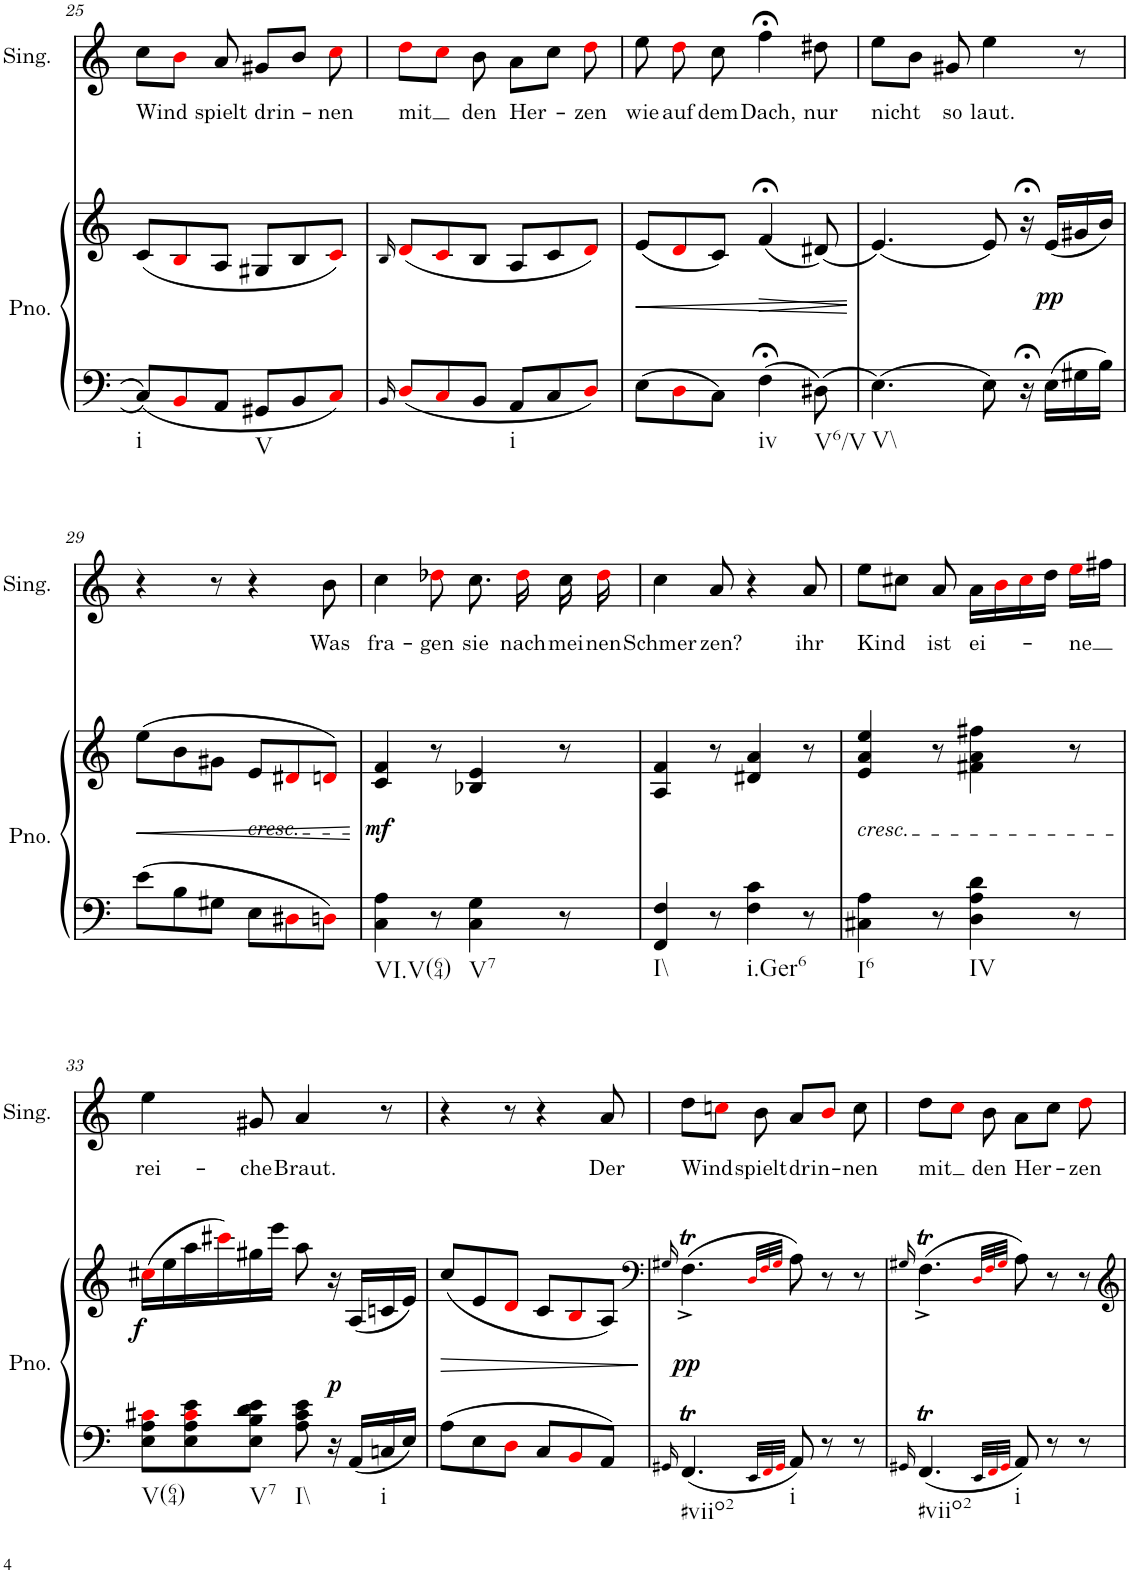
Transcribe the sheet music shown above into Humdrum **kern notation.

**kern	**kern	**dynam	**kern	**text
*part2	*part2	*part2	*part1	*part1
*staff3	*staff2	*staff2/3	*staff1	*staff1
*I"Pianoforte	*	*	*I"Singstimme	*
*I'Pno.	*	*	*I'Sing.	*
!!LO:PB:g=z
*clefF4	*clefG2	*	*clefG2	*
*k[]	*k[]	*	*k[]	*
*M6/8	*M6/8	*	*M6/8	*
=25	=25	=25	=25	=25
!LO:TX:b:t=i	!	!	!	!
!	!	!	!	!LO:LY:b
8C/L	(8c/L	.	8cc\L	Wind
8BBi/	8Bi/	.	8bi\J	.
!	!	!	!	!LO:LY:b
8AA/J	8A/J	.	8a/	spielt
!LO:TX:b:t=V	!	!	!	!
!	!	!	!	!LO:LY:b
8GG#X/L	8G#X/L	.	8g#X/L	drin-
8BB/	8B/	.	8b/J	.
!	!	!	!	!LO:LY:b
8Ci/J	8ci/J)	.	8cci\	-nen
=26	=26	=26	=26	=26
16qBB/	16qB/	.	.	.
!	!	!	!	!LO:LY:b
8Di/L	(8di/L	.	8ddi\L	-mit
8Ci/	8ci/	.	8cci\J	.
!	!	!	!	!LO:LY:b
8BB/J	8B/J	.	8b\	den
!LO:TX:b:t=i	!	!	!	!
!	!	!	!	!LO:LY:b
8AA/L	8A/L	.	8a\L	Her-
8C/	8c/	.	8cc\J	.
!	!	!	!	!LO:LY:b
8Di/J	8di/J)	.	8ddi\	-zen
=27	=27	=27	=27	=27
!	!	!LO:HP:b	!	!LO:LY:b
8E\L	(8e/L	<	8ee\	wie
!	!	!	!	!LO:LY:b
8Di\	8di/	.	8ddi\	auf
!	!	!	!	!LO:LY:b
8C\J	8c/J)	.	8cc\	dem
!LO:TX:b:t=iv	!	!	!	!
!	!	!LO:HP:b	!	!LO:LY:b
4F;<\	(4f;</	>	4ff;<\	Dach,
!LO:TX:b:t=V6/V	!	!	!	!
!	!	!	!	!LO:LY:b
8D#X\	(8d#X/)	.	8dd#X\	nur
.	.	[ ]	.	.
=28	=28	=28	=28	=28
!LO:TX:b:t=V\\	!	!	!	!
!	!	!	!	!LO:LY:b
4.E\	(4.e/)	.	8ee\L	nicht
.	.	.	8b\J	.
!	!	!	!	!LO:LY:b
.	.	.	8g#X/	so
!	!	!	!	!LO:LY:b
8E\	8e/)	.	4ee\	laut.
16r;<	16r;<	.	.	.
!	!	!LO:DY:b	!	!
16E\LL	(16e/LL	pp	.	.
16G#X\	16g#X/	.	8r	.
16B\JJ	16b/JJ)	.	.	.
!!LO:LB:g=z
=29	=29	=29	=29	=29
!	!	!LO:HP:b	!	!
8e\L	(8ee\L	<	4r	.
8B\	8b\	.	.	.
8G#X\J	8g#X\J	.	8r	.
!	!LO:TX:b:i:t=cresc.	!	!	!
8E\L	8e/L	.	4r	.
8D#Xi\	8d#Xi/	.	.	.
!	!	!	!	!LO:LY:b
8Dni\J	8dni/J)	.	8b\	Was
.	.	[	.	.
=30	=30	=30	=30	=30
!LO:TX:b:t=VI.V(64)	!	!	!	!
!	!	!LO:DY:b	!	!LO:LY:b
4C\ 4A\	4c/ 4f/	mf	4cc\	fra-
!	!	!	!	!LO:LY:b
8r	8r	.	8dd-Xi\	-gen
!LO:TX:b:t=V7	!	!	!	!
!	!	!	!	!LO:LY:b
4C\ 4G\	4B-X/ 4e/	.	8.cc\	sie
!	!	!	!	!LO:LY:b
.	.	.	16dd-i\	nach
!	!	!	!	!LO:LY:b
8r	8r	.	16cc\	mei-
!	!	!	!	!LO:LY:b
.	.	.	16dd-i\	-nen
=31	=31	=31	=31	=31
!LO:TX:b:t=I\\	!	!	!	!
!	!	!	!	!LO:LY:b
4FF/ 4F/	4A/ 4f/	.	4cc\	Schmer-
!	!	!	!	!LO:LY:b
8r	8r	.	8a/	-zen?
!LO:TX:b:t=i.Ger6	!	!	!	!
4F\ 4c\	4d#X/ 4a/	.	4r	.
!	!	!	!	!LO:LY:b
8r	8r	.	8a/	ihr
=32	=32	=32	=32	=32
!	!LO:TX:b:i:t=cresc.	!	!	!
!LO:TX:b:t=I6	!	!	!	!
!	!	!	!	!LO:LY:b
4C#X\ 4A\	4e/ 4a/ 4ee/	.	8ee\L	Kind
.	.	.	8cc#X\J	.
!	!	!	!	!LO:LY:b
8r	8r	.	8a/	ist
!LO:TX:b:t=IV	!	!	!	!
!	!	!	!	!LO:LY:b
4D\ 4A\ 4d\	4f#X\ 4a\ 4ff#X\	.	16a\LL	ei-
.	.	.	16bi\	.
.	.	.	16cc#i\	.
.	.	.	16dd\JJ	.
!	!	!	!	!LO:LY:b
8r	8r	.	16eei\LL	-ne
.	.	.	16ff#X\JJ	.
!!LO:LB:g=z
=33	=33	=33	=33	=33
!LO:TX:b:t=V(64)	!	!	!	!
!	!	!LO:DY:b	!	!LO:LY:b
8E\ 8A\ 8c#Xi\L	(16cc#Xi\LL	f	4ee\	rei-
.	16ee\	.	.	.
8E\ 8A\ 8c#i\ 8e\	16aa\	.	.	.
.	16ccc#Xi\)	.	.	.
!LO:TX:b:t=V7	!	!	!	!
!	!	!	!	!LO:LY:b
8E\ 8B\ 8d\ 8e\J	16gg#X\	.	8g#X/	-che
.	16eee\JJ	.	.	.
!LO:TX:b:t=I\\	!	!	!	!
!	!	!	!	!LO:LY:b
8A\ 8c#\ 8e\	8aa\	.	4a/	Braut.
!	!	!LO:DY:a=2	!	!
16r	16r	p	.	.
16AA/LL	(16A/LL	.	.	.
!LO:TX:b:t=i	!	!	!	!
16Cn/	16cn/	.	8r	.
16E/JJ	16e/JJ)	.	.	.
=34	=34	=34	=34	=34
!	!	!LO:HP:b	!	!
8A\L	(8cc/L	>	4r	.
8E\	8e/	.	.	.
8Di\J	8di/J	.	8r	.
8C/L	8c/L	.	4r	.
8BBi/	8Bi/	.	.	.
!	!	!	!	!LO:LY:b
8AA/J	8A/J)	.	8a/	Der
.	.	]	.	.
=35	=35	=35	=35	=35
16qGG#X/	.	.	.	.
*	*clefF4	*	*	*
.	16qG#X/	.	.	.
!LO:TX:b:t=#viio2	!	!	!	!
!	!	!LO:DY:b	!	!LO:LY:b
4.FFT/	(4.FT^<\	pp	8dd\L	Wind
.	.	.	8ccni\J	.
!	!	!	!	!LO:LY:b
.	.	.	8b\	spielt
32qEE/LLL	32qDi/LLL	.	.	.
32qFFi/	32qFi/	.	.	.
32qGG#i/JJJ	32qG#i/JJJ	.	.	.
!LO:TX:b:t=i	!	!	!	!
!	!	!	!	!LO:LY:b
8AA/	8A\)	.	8a/L	drin-
8r	8r	.	8bi/J	.
!	!	!	!	!LO:LY:b
8r	8r	.	8cc\	-nen
=36	=36	=36	=36	=36
16qGG#X/	16qG#X/	.	.	.
!LO:TX:b:t=#viio2	!	!	!	!
!	!	!	!	!LO:LY:b
4.FFT/	(4.FT^<\	.	8dd\L	mit
.	.	.	8cci\J	.
!	!	!	!	!LO:LY:b
.	.	.	8b\	den
32qEE/LLL	32qDi/LLL	.	.	.
32qFFi/	32qFi/	.	.	.
32qGG#i/JJJ	32qG#i/JJJ	.	.	.
!LO:TX:b:t=i	!	!	!	!
!	!	!	!	!LO:LY:b
8AA/	8A\)	.	8a\L	Her-
8r	8r	.	8cc\J	.
!	!	!	!	!LO:LY:b
8r	8r	.	8ddi\	-zen
=	=	=	=	=
*-	*-	*-	*-	*-
